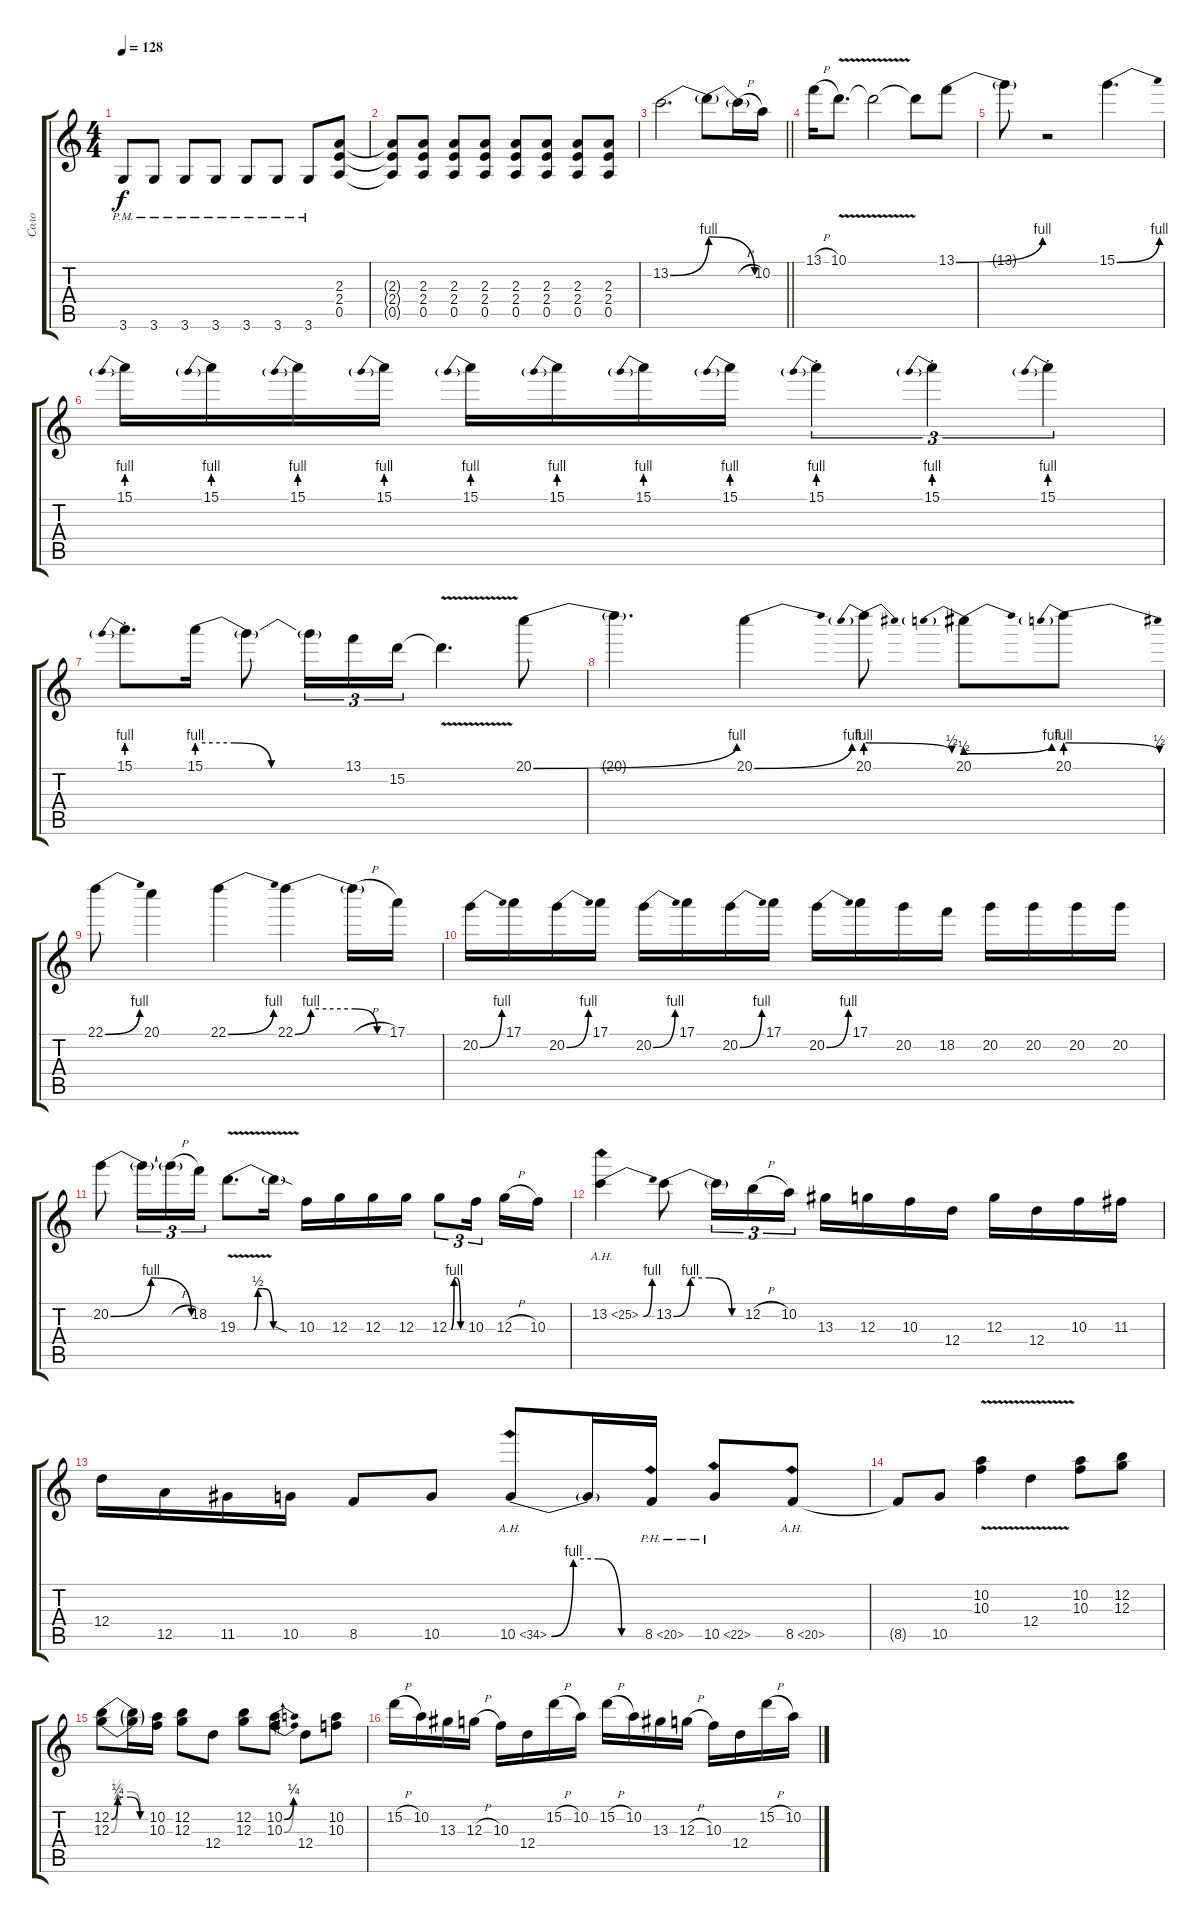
\track ("Соло" "Соло") {instrument distortionguitar}
\staff {score tabs}
\tuning (E4 B3 G3 D3 A2 E2) {hide}
\ts (4 4)
\tempo 128
\clef g2
\ks c
3.6{pm}.8{dy f} 3.6{pm}.8 3.6{pm}.8 3.6{pm}.8 3.6{pm}.8 3.6{pm}.8 3.6{pm}.8 (2.3 2.4 0.5).8 |
(2.3{t} 2.4{t} 0.5{t}).8 (2.3 2.4 0.5).8 (2.3 2.4 0.5).8 (2.3 2.4 0.5).8 (2.3 2.4 0.5).8 (2.3 2.4 0.5).8 (2.3 2.4 0.5).8 (2.3 2.4 0.5).8 |
\barLineRight lightlight
13.2{be (bend 0 0 60 4)}.2{d} 13.2{be (release 0 4 60 0) t}.8 13.2{h t}.16 10.2.16 |
13.1{h}.16 10.1{v}.8{d} 10.1{t}.2 10.1{t}.8 13.1{be (bend 0 0 60 4)}.8 |
13.1{t}.8 r.2 15.1{be (bend 0 0 60 4)}.4{d} |
15.1{be (prebend 0 4 60 4)}.16 15.1{be (prebend 0 4 60 4)}.16 15.1{be (prebend 0 4 60 4)}.16 15.1{be (prebend 0 4 60 4)}.16 15.1{be (prebend 0 4 60 4)}.16 15.1{be (prebend 0 4 60 4)}.16 15.1{be (prebend 0 4 60 4)}.16 15.1{be (prebend 0 4 60 4)}.16 15.1{be (prebend 0 4 60 4) st}.4{tu (3 2)} 15.1{be (prebend 0 4 60 4) st}.4{tu (3 2)} 15.1{be (prebend 0 4 60 4) st}.4{tu (3 2)} |
15.1{be (prebend 0 4 60 4) st}.8{d} 15.1{be (custom 0 4 15 4 30 0 60 0)}.16 15.1{t}.8 15.1{t}.16{tu (3 2)} 13.1.16{tu (3 2)} 15.2.16{tu (3 2)} 15.2{v t}.4{d} 20.1{be (bend 0 0 60 4)}.8 |
20.1{t}.4{d} 20.1{be (bend 0 0 60 4)}.4 20.1{be (prebendrelease 0 4 60 2)}.8 20.1{be (prebendbend 0 2 60 4)}.8 20.1{be (prebendrelease 0 4 60 2)}.8 |
22.1{be (bend 0 0 60 4)}.8 20.1.4 22.1{be (bend 0 0 60 4)}.4 22.1{be (custom 0 0 10 4 38 4 52 0 60 0)}.4 22.1{h t}.16 17.1.16 |
20.2{be (bend 0 0 60 4)}.16 17.1.16 20.2{be (bend 0 0 60 4)}.16 17.1.16 20.2{be (bend 0 0 60 4)}.16 17.1.16 20.2{be (bend 0 0 60 4)}.16 17.1.16 20.2{be (bend 0 0 60 4)}.16 17.1.16 20.2.16 18.2.16 20.2.16 20.2.16 20.2.16 20.2.16 |
20.2{be (bendrelease 0 0 10 4 34 4 60 0)}.8 20.2{t}.16{tu (3 2)} 20.2{h t}.16{tu (3 2)} 18.2.16{tu (3 2)} 19.3{be (custom 0 0 16 0 20 2 26 2 35 0 60 0) v}.8{d} 19.3{sod t}.16 10.3.16 12.3.16 12.3.16 12.3.16 12.3{be (custom 0 0 7 0 20 4 30 4 46 0 60 0)}.8{tu (3 2)} 10.3.16{tu (3 2) beam splitsecondary} 12.3{h}.16 10.3.16 |
13.2{be (bend 0 0 60 4) ah 12}.4 13.2{be (custom 0 0 14 4 30 4 49 0 60 0)}.8 13.2{t}.16{tu (3 2)} 12.2{h}.16{tu (3 2)} 10.2.16{tu (3 2)} 13.3.16 12.3.16 10.3.16 12.4.16 12.3.16 12.4.16 10.3.16 11.3.16 |
12.4.16 12.5.16 11.5.16 10.5.16 8.5.8 10.5.8 10.5{be (custom 0 0 14 4 30 4 45 0 60 0) ah 24}.8 10.5{t}.16 8.5{ph 12}.16 10.5{ph 12}.8 8.5{ah 12}.8 |
8.5{t}.8 10.5.8 (10.2{v} 10.3{v}).4 12.4{v}.4 (10.2 10.3).8 (12.2 12.3).8 |
(12.2{be (custom 0 0 10 1 30 1 45 0 60 0)} 12.3{be (custom 0 0 10 2 30 2 46 0 60 0)}).8 (12.2{t} 12.3{t}).16 (10.2 10.3).16 (12.2 12.3).8 12.4.8 (12.2 12.3).8 (10.2{be (bend 0 0 60 1)} 10.3{be (bend 0 0 60 2)}).8 12.4.8 (10.2 10.3).8 |
15.2{h}.16 10.2.16 13.3.16 12.3{h}.16 10.3.16 12.4.16 15.2{h}.16 10.2.16 15.2{h}.16 10.2.16 13.3.16 12.3{h}.16 10.3.16 12.4.16 15.2{h}.16 10.2.16
